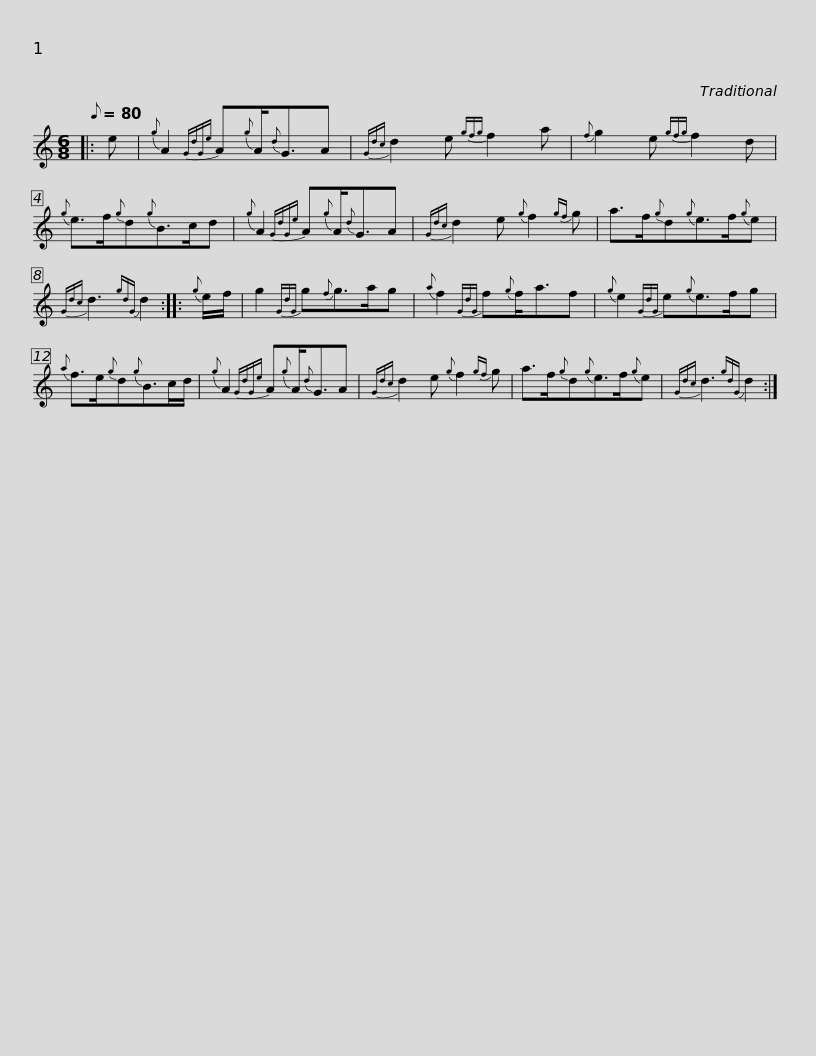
X:1
L:1/8
Q:1/8=80
M:6/8
I:linebreak $
K:C
V:1 treble
V:1
|: e |{g} A2{GdGe} A{g}A/{d}G3/2A |{Gdc} d2 e{gfg} f2 a |{f} g2 e{gfg} f2 d |${g} e>f{g}d{g}B>cd | %5
{g} A2{GdGe} A{g}A/{d}G3/2A |{Gdc} d2 e{g} f2{gf} g |$ a>f{g}d{g}e>f{g}e |{Gdc} d3{gdG} d2 ::{g} e/f/ |$ %10
 g2{GdG} g{f}g>ag |{a} f2{GdG} f{g}f<af |{g} e2{GdG} e{g}e>fg |${a} f>e{g}d{g}B>cd/ |{g} A2{GdGe} A{g}A/{d}G3/2A | %15
{Gdc} d2 e{g} f2{gf} g |$ a>f{g}d{g}e>f{g}e |{Gdc} d3{gdG} d2 :| %18
